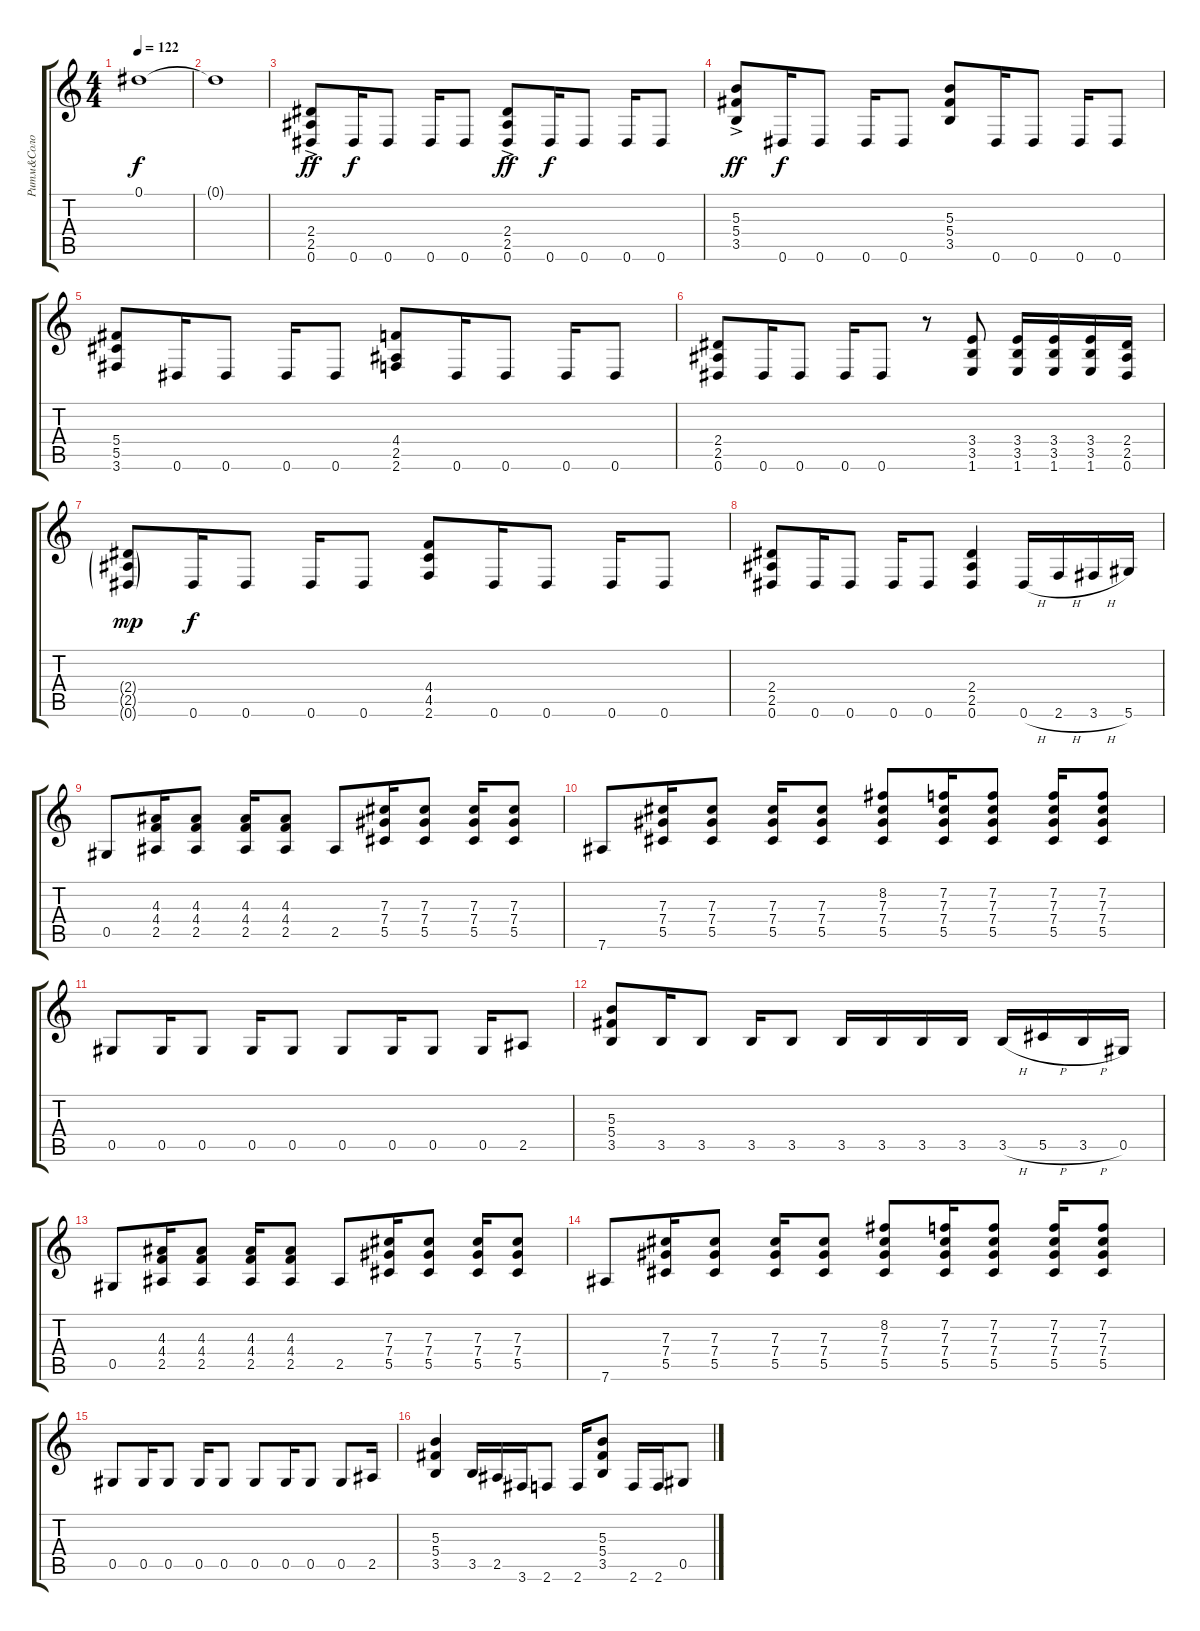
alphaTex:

\track ("Ритм&Соло" "Ритм&Соло") {instrument distortionguitar}
\staff {score tabs}
\tuning (Eb4 Bb3 Gb3 Db3 Ab2 Eb2) {hide}
\ts (4 4)
\tempo 122
\clef g2
\ks c
0.1{t}.1{dy f} |
0.1{t}.1 |
(2.4{ac} 2.5{ac} 0.6{ac}).8{dy ff} 0.6.16{dy f} 0.6.8 0.6.16 0.6.8 (2.4{ac} 2.5{ac} 0.6{ac}).8{dy ff} 0.6.16{dy f} 0.6.8 0.6.16 0.6.8 |
(5.3{ac} 5.4{ac} 3.5{ac}).8{dy ff} 0.6.16{dy f} 0.6.8 0.6.16 0.6.8 (5.3 5.4 3.5).8 0.6.16 0.6.8 0.6.16 0.6.8 |
(5.4 5.5 3.6).8 0.6.16 0.6.8 0.6.16 0.6.8 (4.4 2.5 2.6).8 0.6.16 0.6.8 0.6.16 0.6.8 |
(2.4 2.5 0.6).8 0.6.16 0.6.8 0.6.16 0.6.8 r.8 (3.4 3.5 1.6).8 (3.4 3.5 1.6).16 (3.4 3.5 1.6).16 (3.4 3.5 1.6).16 (2.4 2.5 0.6).16 |
(2.4{g} 2.5{g} 0.6{g}).8{dy mp} 0.6.16{dy f} 0.6.8 0.6.16 0.6.8 (4.4 4.5 2.6).8 0.6.16 0.6.8 0.6.16 0.6.8 |
(2.4 2.5 0.6).8 0.6.16 0.6.8 0.6.16 0.6.8 (2.4 2.5 0.6).4 0.6{h}.16 2.6{h}.16 3.6{h}.16 5.6.16 |
0.5.8 (4.3 4.4 2.5).16 (4.3 4.4 2.5).8 (4.3 4.4 2.5).16 (4.3 4.4 2.5).8 2.5.8 (7.3 7.4 5.5).16 (7.3 7.4 5.5).8 (7.3 7.4 5.5).16 (7.3 7.4 5.5).8 |
7.6.8 (7.3 7.4 5.5).16 (7.3 7.4 5.5).8 (7.3 7.4 5.5).16 (7.3 7.4 5.5).8 (8.2 7.3 7.4 5.5).8 (7.2 7.3 7.4 5.5).16 (7.2 7.3 7.4 5.5).8 (7.2 7.3 7.4 5.5).16 (7.2 7.3 7.4 5.5).8 |
0.5.8 0.5.16 0.5.8 0.5.16 0.5.8 0.5.8 0.5.16 0.5.8 0.5.16 2.5.8 |
(5.3 5.4 3.5).8 3.5.16 3.5.8 3.5.16 3.5.8 3.5.16 3.5.16 3.5.16 3.5.16 3.5{h}.16 5.5{h}.16 3.5{h}.16 0.5.16 |
0.5.8 (4.3 4.4 2.5).16 (4.3 4.4 2.5).8 (4.3 4.4 2.5).16 (4.3 4.4 2.5).8 2.5.8 (7.3 7.4 5.5).16 (7.3 7.4 5.5).8 (7.3 7.4 5.5).16 (7.3 7.4 5.5).8 |
7.6.8 (7.3 7.4 5.5).16 (7.3 7.4 5.5).8 (7.3 7.4 5.5).16 (7.3 7.4 5.5).8 (8.2 7.3 7.4 5.5).8 (7.2 7.3 7.4 5.5).16 (7.2 7.3 7.4 5.5).8 (7.2 7.3 7.4 5.5).16 (7.2 7.3 7.4 5.5).8 |
0.5.8 0.5.16 0.5.8 0.5.16 0.5.8 0.5.8 0.5.16 0.5.8 0.5.8 2.5.16 |
(5.3 5.4 3.5).4 3.5.16 2.5.16 3.6.16 2.6.8 2.6.16 (5.3 5.4 3.5).8 2.6.16 2.6.16 0.5.8
